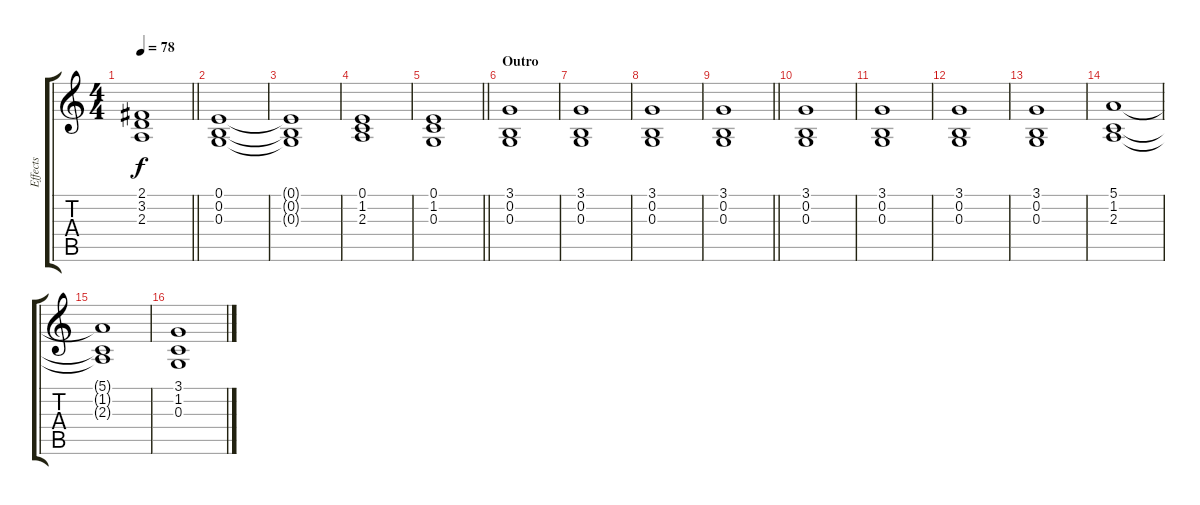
\track ("Effects" "Effects") {instrument pad2warm}
\staff {score tabs}
\tuning (E4 B3 G3 D3 A2 E2) {hide}
\ts (4 4)
\tempo 78
\clef g2
\barLineRight lightlight
\ks c
(2.1 3.2 2.3).1{dy f} |
(0.1 0.2 0.3).1 |
(0.1{t} 0.2{t} 0.3{t}).1 |
(0.1 1.2 2.3).1 |
\barLineRight lightlight
(0.1 1.2 0.3).1 |
\section ("" "Outro")
(3.1 0.2 0.3).1 |
(3.1 0.2 0.3).1 |
(3.1 0.2 0.3).1 |
\barLineRight lightlight
(3.1 0.2 0.3).1 |
(3.1 0.2 0.3).1 |
(3.1 0.2 0.3).1 |
(3.1 0.2 0.3).1 |
(3.1 0.2 0.3).1 |
(5.1 1.2 2.3).1 |
(5.1{t} 1.2{t} 2.3{t}).1 |
(3.1 1.2 0.3).1
